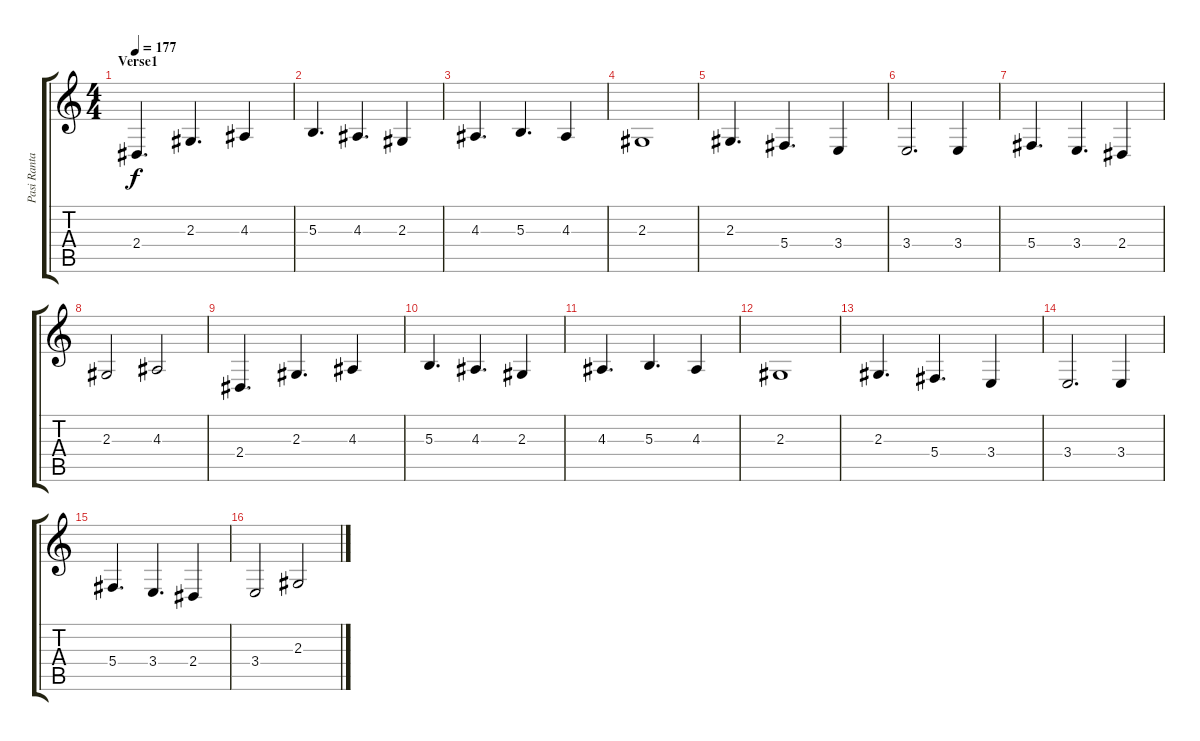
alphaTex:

\track ("Pasi Rantanen" "Pasi Ranta") {instrument lead6voice}
\staff {score tabs}
\tuning (Eb4 Bb3 Gb3 Db3 Ab2 Eb2) {hide}
\ts (4 4)
\section ("" "Verse1")
\tempo 177
\clef g2
\ks c
2.4.4{d dy f} 2.3.4{d} 4.3.4 |
5.3.4{d} 4.3.4{d} 2.3.4 |
4.3.4{d} 5.3.4{d} 4.3.4 |
2.3.1 |
2.3.4{d} 5.4.4{d} 3.4.4 |
3.4.2{d} 3.4.4 |
5.4.4{d} 3.4.4{d} 2.4.4 |
2.3.2 4.3.2 |
2.4.4{d} 2.3.4{d} 4.3.4 |
5.3.4{d} 4.3.4{d} 2.3.4 |
4.3.4{d} 5.3.4{d} 4.3.4 |
2.3.1 |
2.3.4{d} 5.4.4{d} 3.4.4 |
3.4.2{d} 3.4.4 |
5.4.4{d} 3.4.4{d} 2.4.4 |
3.4.2 2.3.2
